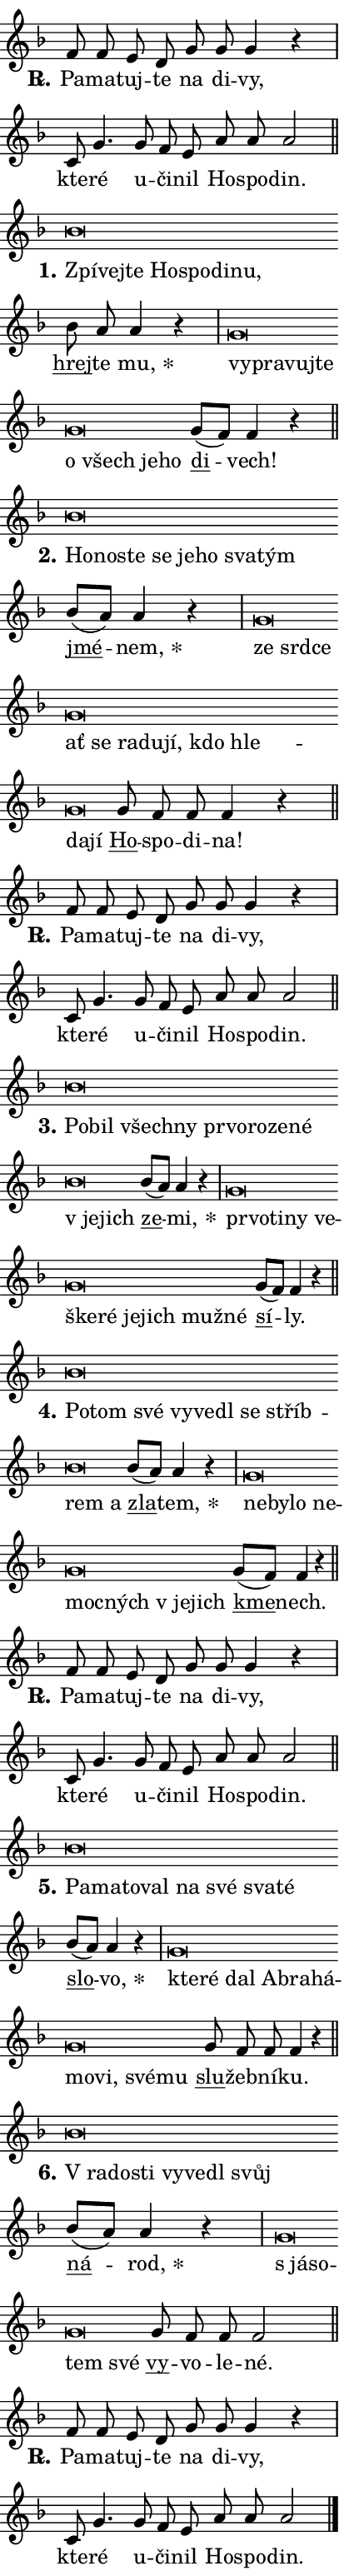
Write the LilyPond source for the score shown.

\version "2.24.0"
\header { tagline = "" }
\paper {
  indent = 0\cm
  top-margin = 0\cm
  right-margin = 0.13\cm % to fit lyric hyphens
  bottom-margin = 0\cm
  left-margin = 0\cm
  paper-width = 7\cm
  page-breaking = #ly:one-page-breaking
  system-system-spacing.basic-distance = #11
  score-system-spacing.basic-distance = #11
  ragged-last = ##f
}


%% Author: Thomas Morley
%% https://lists.gnu.org/archive/html/lilypond-user/2020-05/msg00002.html
#(define (line-position grob)
"Returns position of @var[grob} in current system:
   @code{'start}, if at first time-step
   @code{'end}, if at last time-step
   @code{'middle} otherwise
"
  (let* ((col (ly:item-get-column grob))
         (ln (ly:grob-object col 'left-neighbor))
         (rn (ly:grob-object col 'right-neighbor))
         (col-to-check-left (if (ly:grob? ln) ln col))
         (col-to-check-right (if (ly:grob? rn) rn col))
         (break-dir-left
           (and
             (ly:grob-property col-to-check-left 'non-musical #f)
             (ly:item-break-dir col-to-check-left)))
         (break-dir-right
           (and
             (ly:grob-property col-to-check-right 'non-musical #f)
             (ly:item-break-dir col-to-check-right))))
        (cond ((eqv? 1 break-dir-left) 'start)
              ((eqv? -1 break-dir-right) 'end)
              (else 'middle))))

#(define (tranparent-at-line-position vctor)
  (lambda (grob)
  "Relying on @code{line-position} select the relevant enry from @var{vctor}.
Used to determine transparency,"
    (case (line-position grob)
      ((end) (not (vector-ref vctor 0)))
      ((middle) (not (vector-ref vctor 1)))
      ((start) (not (vector-ref vctor 2))))))

noteHeadBreakVisibility =
#(define-music-function (break-visibility)(vector?)
"Makes @code{NoteHead}s transparent relying on @var{break-visibility}"
#{
  \override NoteHead.transparent =
    #(tranparent-at-line-position break-visibility)
#})

#(define delete-ledgers-for-transparent-note-heads
  (lambda (grob)
    "Reads whether a @code{NoteHead} is transparent.
If so this @code{NoteHead} is removed from @code{'note-heads} from
@var{grob}, which is supposed to be @code{LedgerLineSpanner}.
As a result ledgers are not printed for this @code{NoteHead}"
    (let* ((nhds-array (ly:grob-object grob 'note-heads))
           (nhds-list
             (if (ly:grob-array? nhds-array)
                 (ly:grob-array->list nhds-array)
                 '()))
           ;; Relies on the transparent-property being done before
           ;; Staff.LedgerLineSpanner.after-line-breaking is executed.
           ;; This is fragile ...
           (to-keep
             (remove
               (lambda (nhd)
                 (ly:grob-property nhd 'transparent #f))
               nhds-list)))
      ;; TODO find a better method to iterate over grob-arrays, similiar
      ;; to filter/remove etc for lists
      ;; For now rebuilt from scratch
      (set! (ly:grob-object grob 'note-heads)  '())
      (for-each
        (lambda (nhd)
          (ly:pointer-group-interface::add-grob grob 'note-heads nhd))
        to-keep))))

squashNotes = {
  \override NoteHead.X-extent = #'(-0.2 . 0.2)
  \override NoteHead.Y-extent = #'(-0.75 . 0)
  \override NoteHead.stencil =
    #(lambda (grob)
       (let ((pos (ly:grob-property grob 'staff-position)))
         (begin
           (if (< pos -7) (display "ERROR: Lower brevis then expected\n") (display ""))
           (if (<= pos -6) ly:text-interface::print ly:note-head::print))))
}
unSquashNotes = {
  \revert NoteHead.X-extent
  \revert NoteHead.Y-extent
  \revert NoteHead.stencil
}

hideNotes = \noteHeadBreakVisibility #begin-of-line-visible
unHideNotes = \noteHeadBreakVisibility #all-visible

% work-around for resetting accidentals
% https://lilypond.org/doc/v2.23/Documentation/notation/displaying-rhythms#unmetered-music
cadenzaMeasure = {
  \cadenzaOff
  \partial 1024 s1024
  \cadenzaOn
}

#(define-markup-command (accent layout props text) (markup?)
  "Underline accented syllable"
  (interpret-markup layout props
    #{\markup \override #'(offset . 4.3) \underline { #text }#}))

responsum = \markup \concat {
  "R" \hspace #-1.05 \path #0.1 #'((moveto 0 0.07) (lineto 0.9 0.8)) \hspace #0.05 "."
}

spaceSize = #0.6828661417322834 % exact space size for TeX Gyre Schola

\layout {
  \context {
    \Staff
    \remove "Time_signature_engraver"
    \override LedgerLineSpanner.after-line-breaking = #delete-ledgers-for-transparent-note-heads
  }
  \context {
    \Lyrics {
      \override LyricSpace.minimum-distance = \spaceSize
      \override LyricText.font-name = #"TeX Gyre Schola"
      \override LyricText.font-size = 1
      \override StanzaNumber.font-name = #"TeX Gyre Schola Bold"
      \override StanzaNumber.font-size = 1
    }
  }
  \context {
    \Score 
    \override NoteHead.text =
      #(lambda (grob) 
        (let ((pos (ly:grob-property grob 'staff-position)))
          #{\markup {
            \combine
              \halign #-0.55 \raise #(if (= pos -6) 0 0.5) \override #'(thickness . 2) \draw-line #'(3.2 . 0)
              \musicglyph "noteheads.sM1"
          }#}))
  }
}

% magnetic-lyrics.ily
%
%   written by
%     Jean Abou Samra <jean@abou-samra.fr>
%     Werner Lemberg <wl@gnu.org>
%
%   adapted by
%     Jiri Hon <jiri.hon@gmail.com>
%
% Version 2022-Apr-15

% https://www.mail-archive.com/lilypond-user@gnu.org/msg149350.html

#(define (Left_hyphen_pointer_engraver context)
   "Collect syllable-hyphen-syllable occurrences in lyrics and store
them in properties.  This engraver only looks to the left.  For
example, if the lyrics input is @code{foo -- bar}, it does the
following.

@itemize @bullet
@item
Set the @code{text} property of the @code{LyricHyphen} grob between
@q{foo} and @q{bar} to @code{foo}.

@item
Set the @code{left-hyphen} property of the @code{LyricText} grob with
text @q{foo} to the @code{LyricHyphen} grob between @q{foo} and
@q{bar}.
@end itemize

Use this auxiliary engraver in combination with the
@code{lyric-@/text::@/apply-@/magnetic-@/offset!} hook."
   (let ((hyphen #f)
         (text #f))
     (make-engraver
      (acknowledgers
       ((lyric-syllable-interface engraver grob source-engraver)
        (set! text grob)))
      (end-acknowledgers
       ((lyric-hyphen-interface engraver grob source-engraver)
        ;(when (not (grob::has-interface grob 'lyric-space-interface))
          (set! hyphen grob)));)
      ((stop-translation-timestep engraver)
       (when (and text hyphen)
         (ly:grob-set-object! text 'left-hyphen hyphen))
       (set! text #f)
       (set! hyphen #f)))))

#(define (lyric-text::apply-magnetic-offset! grob)
   "If the space between two syllables is less than the value in
property @code{LyricText@/.details@/.squash-threshold}, move the right
syllable to the left so that it gets concatenated with the left
syllable.

Use this function as a hook for
@code{LyricText@/.after-@/line-@/breaking} if the
@code{Left_@/hyphen_@/pointer_@/engraver} is active."
   (let ((hyphen (ly:grob-object grob 'left-hyphen #f)))
     (when hyphen
       (let ((left-text (ly:spanner-bound hyphen LEFT)))
         (when (grob::has-interface left-text 'lyric-syllable-interface)
           (let* ((common (ly:grob-common-refpoint grob left-text X))
                  (this-x-ext (ly:grob-extent grob common X))
                  (left-x-ext
                   (begin
                     ;; Trigger magnetism for left-text.
                     (ly:grob-property left-text 'after-line-breaking)
                     (ly:grob-extent left-text common X)))
                  ;; `delta` is the gap width between two syllables.
                  (delta (- (interval-start this-x-ext)
                            (interval-end left-x-ext)))
                  (details (ly:grob-property grob 'details))
                  (threshold (assoc-get 'squash-threshold details 0.2)))
             (when (< delta threshold)
               (let* (;; We have to manipulate the input text so that
                      ;; ligatures crossing syllable boundaries are not
                      ;; disabled.  For languages based on the Latin
                      ;; script this is essentially a beautification.
                      ;; However, for non-Western scripts it can be a
                      ;; necessity.
                      (lt (ly:grob-property left-text 'text))
                      (rt (ly:grob-property grob 'text))
                      (is-space (grob::has-interface hyphen 'lyric-space-interface))
                      (space (if is-space " " ""))
                      (extra-delta (if is-space spaceSize 0))
                      ;; Append new syllable.
                      (ltrt-space (if (and (string? lt) (string? rt))
                                (string-append lt space rt)
                                (make-concat-markup (list lt space rt))))
                      ;; Right-align `ltrt` to the right side.
                      (ltrt-space-markup (grob-interpret-markup
                               grob
                               (make-translate-markup
                                (cons (interval-length this-x-ext) 0)
                                (make-right-align-markup ltrt-space)))))
                 (begin
                   ;; Don't print `left-text`.
                   (ly:grob-set-property! left-text 'stencil #f)
                   ;; Set text and stencil (which holds all collected
                   ;; syllables so far) and shift it to the left.
                   (ly:grob-set-property! grob 'text ltrt-space)
                   (ly:grob-set-property! grob 'stencil ltrt-space-markup)
                   (ly:grob-translate-axis! grob (- (- delta extra-delta)) X))))))))))


#(define (lyric-hyphen::displace-bounds-first grob)
   ;; Make very sure this callback isn't triggered too early.
   (let ((left (ly:spanner-bound grob LEFT))
         (right (ly:spanner-bound grob RIGHT)))
     (ly:grob-property left 'after-line-breaking)
     (ly:grob-property right 'after-line-breaking)
     (ly:lyric-hyphen::print grob)))

squashThreshold = #0.4

\layout {
  \context {
    \Lyrics
    \consists #Left_hyphen_pointer_engraver
    \override LyricText.after-line-breaking =
      #lyric-text::apply-magnetic-offset!
    \override LyricHyphen.stencil = #lyric-hyphen::displace-bounds-first
    \override LyricText.details.squash-threshold = \squashThreshold
    \override LyricHyphen.minimum-distance = 0
    \override LyricHyphen.minimum-length = \squashThreshold
  }
}

squashText = \override LyricText.details.squash-threshold = 9999
unSquashText = \override LyricText.details.squash-threshold = \squashThreshold

leftText = \override LyricText.self-alignment-X = #LEFT
unLeftText = \revert LyricText.self-alignment-X

starOffset = #(lambda (grob) 
                (let ((x_offset (ly:self-alignment-interface::aligned-on-x-parent grob)))
                  (if (= x_offset 0) 0 (+ x_offset 1.2))))

star = #(define-music-function (syllable)(string?)
"Append star separator at the end of a syllable"
#{
  \once \override LyricText.X-offset = #starOffset
  \lyricmode { \markup {
    #syllable
    \override #'((font-name . "TeX Gyre Schola Bold")) \hspace #0.2 \lower #0.65 \larger "*"
  } }
#})

starAccent = #(define-music-function (syllable)(string?)
"Append star separator at the end of a syllable and make accent"
#{
  \once \override LyricText.X-offset = #starOffset
  \lyricmode { \markup {
    \accent #syllable
    \override #'((font-name . "TeX Gyre Schola Bold")) \hspace #0.2 \lower #0.65 \larger "*"
  } }
#})

breath = #(define-music-function (syllable)(string?)
"Append breathing indicator at the end of a syllable"
#{
  \lyricmode { \markup { #syllable "+" } }
#})

optionalBreath = #(define-music-function (syllable)(string?)
"Append optional breathing indicator at the end of a syllable"
#{
  \lyricmode { \markup { #syllable "(+)" } }
#})


\score {
    <<
        \new Voice = "melody" { \cadenzaOn \key f \major \relative { f'8 f e d g g g4 r \cadenzaMeasure \bar "|" c,8 g'4. \bar "" g8 f e \bar "" a a a2 \cadenzaMeasure \bar "||" \break } }
        \new Lyrics \lyricsto "melody" { \lyricmode { \set stanza = \responsum
Pa -- ma -- tuj -- te na di -- vy, kte -- ré u -- či -- nil Ho -- spo -- din. } }
    >>
    \layout {}
}

\score {
    <<
        \new Voice = "melody" { \cadenzaOn \key f \major \relative { \squashNotes bes'\breve*1/16 \hideNotes \breve*1/16 \bar "" \breve*1/16 \bar "" \breve*1/16 \bar "" \breve*1/16 \bar "" \breve*1/16 \breve*1/16 \bar "" \unHideNotes \unSquashNotes \bar "" bes8 a a4 r \cadenzaMeasure \bar "|" \squashNotes g\breve*1/16 \hideNotes \breve*1/16 \bar "" \breve*1/16 \bar "" \breve*1/16 \bar "" \breve*1/16 \bar "" \breve*1/16 \bar "" \breve*1/16 \breve*1/16 \bar "" \unHideNotes \unSquashNotes \bar "" g8[( f)] f4 r \cadenzaMeasure \bar "||" \break } }
        \new Lyrics \lyricsto "melody" { \lyricmode { \set stanza = "1."
\leftText Zpí -- \squashText vej -- te Ho -- spo -- di -- nu, \unLeftText \unSquashText \markup \accent hrej -- te \star mu, \leftText vy -- \squashText pra -- vuj -- te o všech je -- ho \unLeftText \unSquashText \markup \accent di -- vech! } }
    >>
    \layout {}
}

\score {
    <<
        \new Voice = "melody" { \cadenzaOn \key f \major \relative { \squashNotes bes'\breve*1/16 \hideNotes \breve*1/16 \bar "" \breve*1/16 \bar "" \breve*1/16 \bar "" \breve*1/16 \bar "" \breve*1/16 \bar "" \breve*1/16 \breve*1/16 \bar "" \unHideNotes \unSquashNotes \bar "" bes8[( a)] a4 r \cadenzaMeasure \bar "|" \squashNotes g\breve*1/16 \hideNotes \breve*1/16 \bar "" \breve*1/16 \bar "" \breve*1/16 \bar "" \breve*1/16 \bar "" \breve*1/16 \bar "" \breve*1/16 \bar "" \breve*1/16 \bar "" \breve*1/16 \bar "" \breve*1/16 \bar "" \breve*1/16 \breve*1/16 \bar "" \unHideNotes \unSquashNotes \bar "" g8 f f f4 r \cadenzaMeasure \bar "||" \break } }
        \new Lyrics \lyricsto "melody" { \lyricmode { \set stanza = "2."
\leftText Ho -- \squashText no -- ste se je -- ho sva -- tým \unLeftText \unSquashText \markup \accent jmé -- \star nem, \leftText ze \squashText srd -- ce ať se ra -- du -- jí, kdo hle -- da -- jí \unLeftText \unSquashText \markup \accent Ho -- spo -- di -- na! } }
    >>
    \layout {}
}

\score {
    <<
        \new Voice = "melody" { \cadenzaOn \key f \major \relative { f'8 f e d g g g4 r \cadenzaMeasure \bar "|" c,8 g'4. \bar "" g8 f e \bar "" a a a2 \cadenzaMeasure \bar "||" \break } }
        \new Lyrics \lyricsto "melody" { \lyricmode { \set stanza = \responsum
Pa -- ma -- tuj -- te na di -- vy, kte -- ré u -- či -- nil Ho -- spo -- din. } }
    >>
    \layout {}
}

\score {
    <<
        \new Voice = "melody" { \cadenzaOn \key f \major \relative { \squashNotes bes'\breve*1/16 \hideNotes \breve*1/16 \bar "" \breve*1/16 \bar "" \breve*1/16 \bar "" \breve*1/16 \bar "" \breve*1/16 \bar "" \breve*1/16 \bar "" \breve*1/16 \bar "" \breve*1/16 \bar "" \breve*1/16 \breve*1/16 \bar "" \unHideNotes \unSquashNotes \bar "" bes8[( a)] a4 r \cadenzaMeasure \bar "|" \squashNotes g\breve*1/16 \hideNotes \breve*1/16 \bar "" \breve*1/16 \bar "" \breve*1/16 \bar "" \breve*1/16 \bar "" \breve*1/16 \bar "" \breve*1/16 \bar "" \breve*1/16 \bar "" \breve*1/16 \bar "" \breve*1/16 \breve*1/16 \bar "" \unHideNotes \unSquashNotes \bar "" g8[( f)] f4 r \cadenzaMeasure \bar "||" \break } }
        \new Lyrics \lyricsto "melody" { \lyricmode { \set stanza = "3."
\leftText Po -- \squashText bil všech -- ny pr -- vo -- ro -- ze -- né "v je" -- jich \unLeftText \unSquashText \markup \accent ze -- \star mi, \leftText pr -- \squashText vo -- ti -- ny ve -- ške -- ré je -- jich muž -- né \unLeftText \unSquashText \markup \accent sí -- ly. } }
    >>
    \layout {}
}

\score {
    <<
        \new Voice = "melody" { \cadenzaOn \key f \major \relative { \squashNotes bes'\breve*1/16 \hideNotes \breve*1/16 \bar "" \breve*1/16 \bar "" \breve*1/16 \bar "" \breve*1/16 \bar "" \breve*1/16 \bar "" \breve*1/16 \bar "" \breve*1/16 \bar "" \breve*1/16 \breve*1/16 \bar "" \unHideNotes \unSquashNotes \bar "" bes8[( a)] a4 r \cadenzaMeasure \bar "|" \squashNotes g\breve*1/16 \hideNotes \breve*1/16 \bar "" \breve*1/16 \bar "" \breve*1/16 \bar "" \breve*1/16 \bar "" \breve*1/16 \bar "" \breve*1/16 \breve*1/16 \bar "" \unHideNotes \unSquashNotes \bar "" g8[( f)] f4 r \cadenzaMeasure \bar "||" \break } }
        \new Lyrics \lyricsto "melody" { \lyricmode { \set stanza = "4."
\leftText Po -- \squashText tom své vy -- ve -- dl se stříb -- rem a \unLeftText \unSquashText \markup \accent zla -- \star tem, \leftText ne -- \squashText by -- lo ne -- moc -- ných "v je" -- jich \unLeftText \unSquashText \markup \accent kme -- nech. } }
    >>
    \layout {}
}

\score {
    <<
        \new Voice = "melody" { \cadenzaOn \key f \major \relative { f'8 f e d g g g4 r \cadenzaMeasure \bar "|" c,8 g'4. \bar "" g8 f e \bar "" a a a2 \cadenzaMeasure \bar "||" \break } }
        \new Lyrics \lyricsto "melody" { \lyricmode { \set stanza = \responsum
Pa -- ma -- tuj -- te na di -- vy, kte -- ré u -- či -- nil Ho -- spo -- din. } }
    >>
    \layout {}
}

\score {
    <<
        \new Voice = "melody" { \cadenzaOn \key f \major \relative { \squashNotes bes'\breve*1/16 \hideNotes \breve*1/16 \bar "" \breve*1/16 \bar "" \breve*1/16 \bar "" \breve*1/16 \bar "" \breve*1/16 \bar "" \breve*1/16 \breve*1/16 \bar "" \unHideNotes \unSquashNotes \bar "" bes8[( a)] a4 r \cadenzaMeasure \bar "|" \squashNotes g\breve*1/16 \hideNotes \breve*1/16 \bar "" \breve*1/16 \bar "" \breve*1/16 \bar "" \breve*1/16 \bar "" \breve*1/16 \bar "" \breve*1/16 \bar "" \breve*1/16 \bar "" \breve*1/16 \breve*1/16 \bar "" \unHideNotes \unSquashNotes \bar "" g8 f f f4 r \cadenzaMeasure \bar "||" \break } }
        \new Lyrics \lyricsto "melody" { \lyricmode { \set stanza = "5."
\leftText Pa -- \squashText ma -- to -- val na své sva -- té \unLeftText \unSquashText \markup \accent slo -- \star vo, \leftText kte -- \squashText ré dal Ab -- ra -- há -- mo -- vi, své -- mu \unLeftText \unSquashText \markup \accent slu -- žeb -- ní -- ku. } }
    >>
    \layout {}
}

\score {
    <<
        \new Voice = "melody" { \cadenzaOn \key f \major \relative { \squashNotes bes'\breve*1/16 \hideNotes \breve*1/16 \bar "" \breve*1/16 \bar "" \breve*1/16 \bar "" \breve*1/16 \bar "" \breve*1/16 \breve*1/16 \bar "" \unHideNotes \unSquashNotes \bar "" bes8[( a)] a4 r \cadenzaMeasure \bar "|" \squashNotes g\breve*1/16 \hideNotes \breve*1/16 \bar "" \breve*1/16 \breve*1/16 \bar "" \unHideNotes \unSquashNotes \bar "" g8 f f f2 \cadenzaMeasure \bar "||" \break } }
        \new Lyrics \lyricsto "melody" { \lyricmode { \set stanza = "6."
\leftText "V ra" -- \squashText do -- sti vy -- ve -- dl svůj \unLeftText \unSquashText \markup \accent ná -- \star rod, \leftText "s já" -- \squashText so -- tem své \unLeftText \unSquashText \markup \accent vy -- vo -- le -- né. } }
    >>
    \layout {}
}

\score {
    <<
        \new Voice = "melody" { \cadenzaOn \key f \major \relative { f'8 f e d g g g4 r \cadenzaMeasure \bar "|" c,8 g'4. \bar "" g8 f e \bar "" a a a2 \cadenzaMeasure \bar "||" \break } \bar "|." }
        \new Lyrics \lyricsto "melody" { \lyricmode { \set stanza = \responsum
Pa -- ma -- tuj -- te na di -- vy, kte -- ré u -- či -- nil Ho -- spo -- din. } }
    >>
    \layout {}
}
